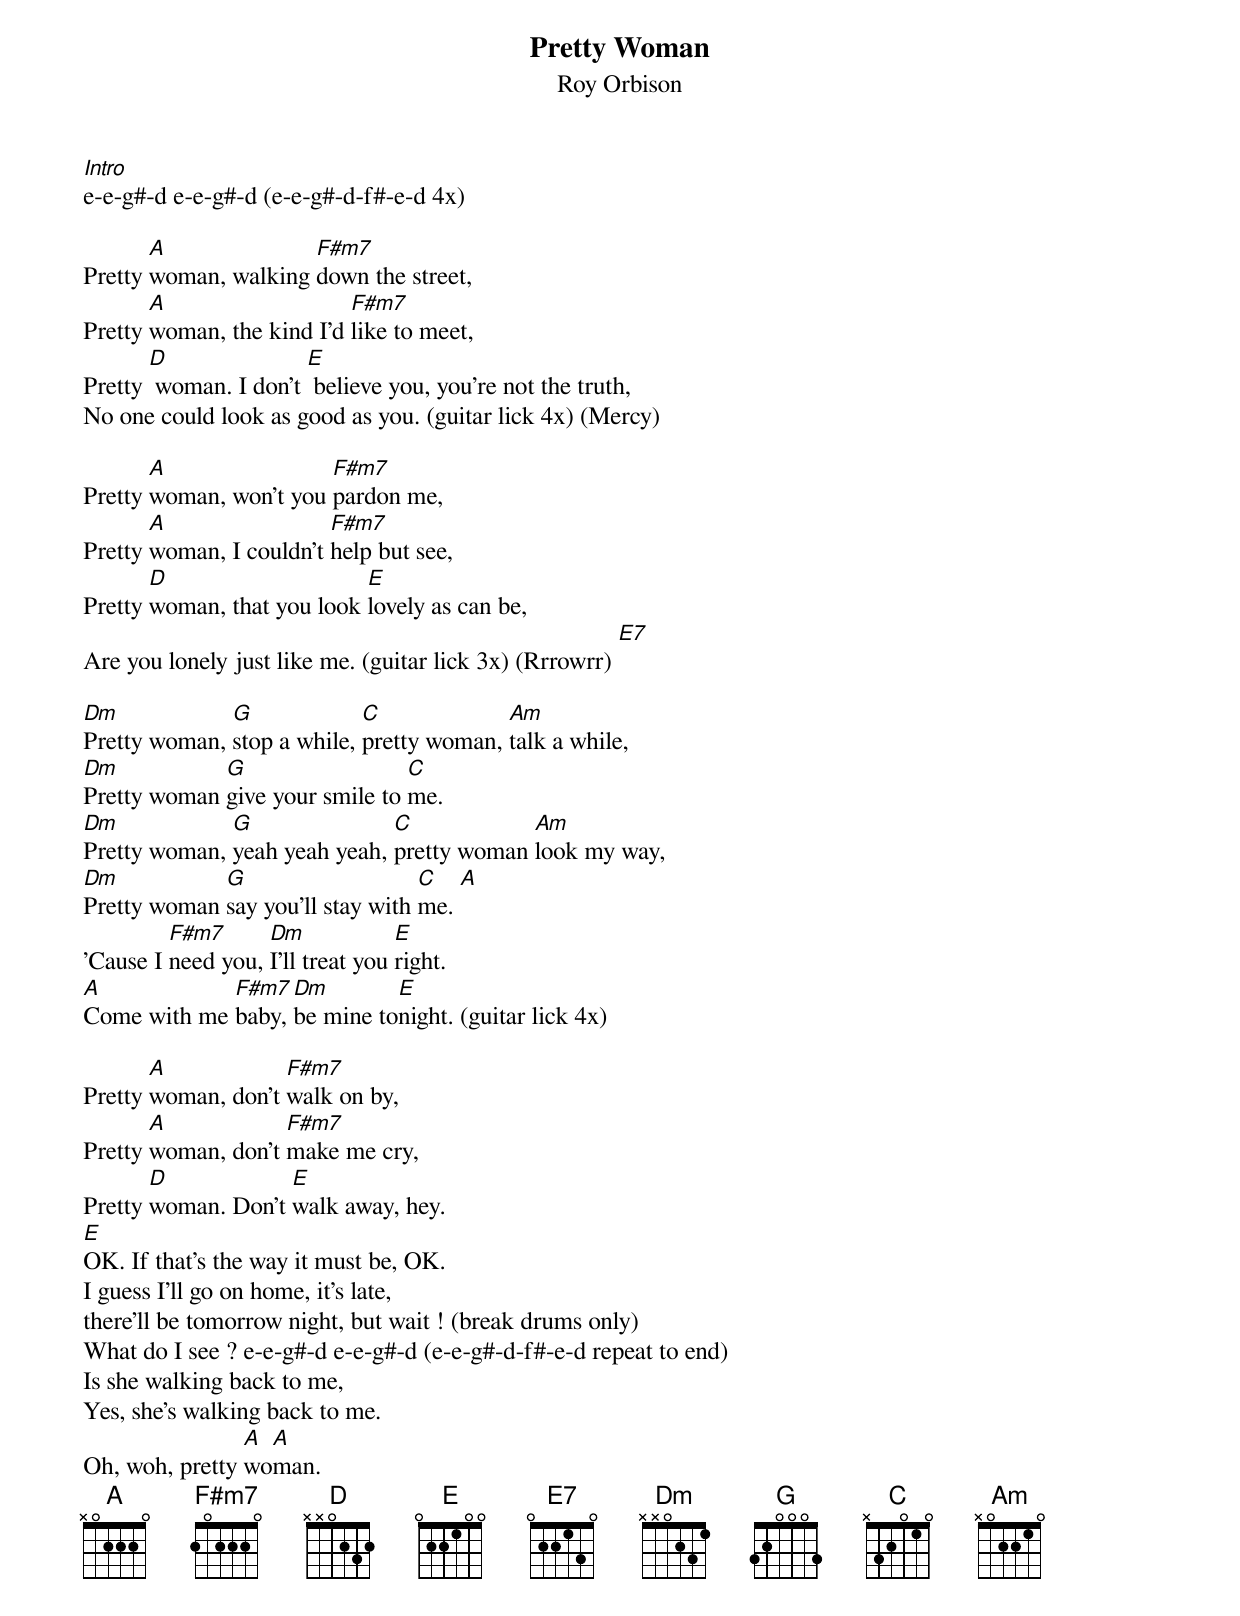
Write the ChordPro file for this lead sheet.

{title:Pretty Woman}
{subtitle:Roy Orbison}
[Intro]
e-e-g#-d e-e-g#-d (e-e-g#-d-f#-e-d 4x)

Pretty [A]woman, walking [F#m7]down the street,
Pretty [A]woman, the kind I'd [F#m7]like to meet,
Pretty [D] woman. I don't [E] believe you, you're not the truth,
No one could look as good as you. (guitar lick 4x) (Mercy)

Pretty [A]woman, won't you [F#m7]pardon me,
Pretty [A]woman, I couldn't [F#m7]help but see,
Pretty [D]woman, that you look [E]lovely as can be,
Are you lonely just like me. (guitar lick 3x) (Rrrowrr) [E7]

[Dm]Pretty woman, [G]stop a while, [C]pretty woman, [Am]talk a while,
[Dm]Pretty woman [G]give your smile to [C]me.
[Dm]Pretty woman, [G]yeah yeah yeah, [C]pretty woman [Am]look my way,
[Dm]Pretty woman [G]say you'll stay with [C]me. [A]
'Cause I [F#m7]need you, [Dm]I'll treat you [E]right.
[A]Come with me [F#m7]baby, [Dm]be mine to[E]night. (guitar lick 4x)

Pretty [A]woman, don't [F#m7]walk on by,
Pretty [A]woman, don't [F#m7]make me cry,
Pretty [D]woman. Don't [E]walk away, hey.
[E]OK. If that's the way it must be, OK.
I guess I'll go on home, it's late,
there'll be tomorrow night, but wait ! (break drums only)
What do I see ? e-e-g#-d e-e-g#-d (e-e-g#-d-f#-e-d repeat to end)
Is she walking back to me,
Yes, she's walking back to me.
Oh, woh, pretty [A]wo[A]man.
